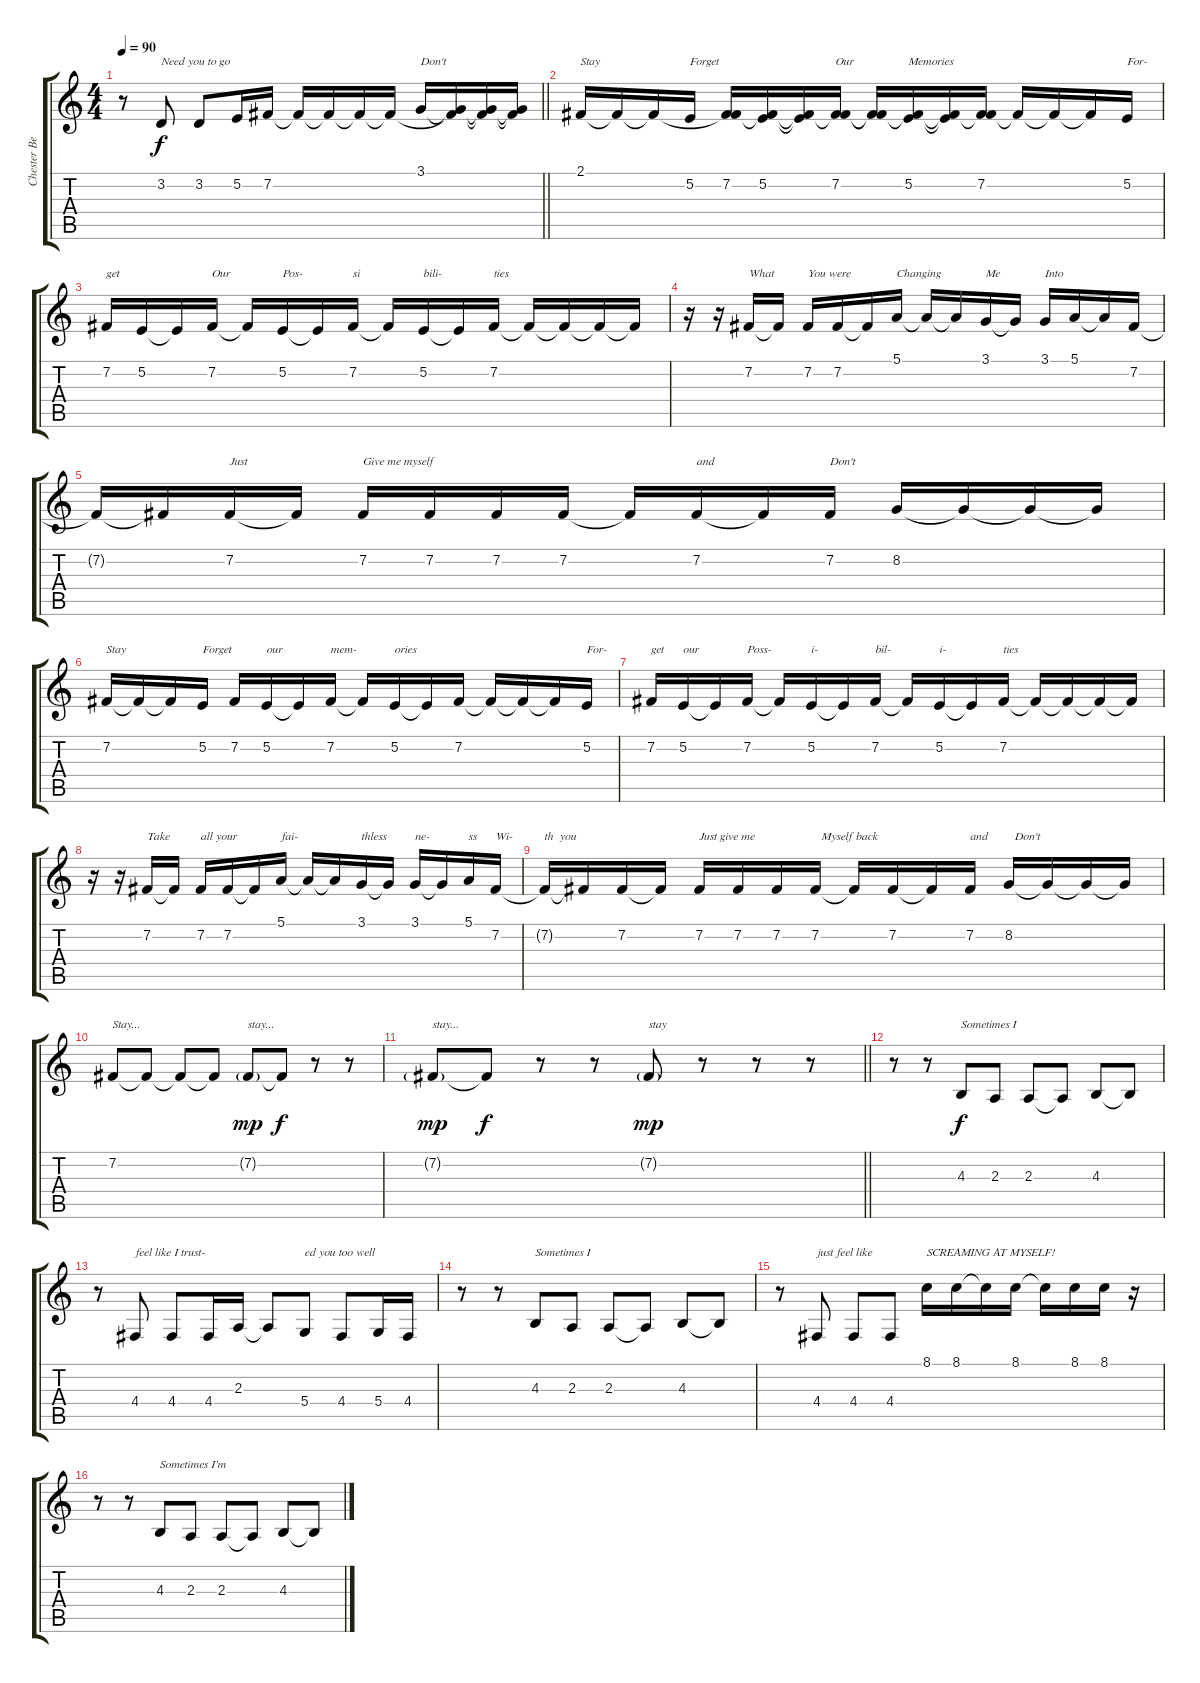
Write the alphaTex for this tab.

\track ("Chester Bennington - Vocals" "Chester Be") {instrument harmonica}
\staff {score tabs}
\tuning (E4 B3 G3 D3 A2 E2) {hide}
\ts (4 4)
\tempo 90
\clef g2
\barLineRight lightlight
\ks c
r.8{dy f} 3.2.8{txt "Need you to go"} 3.2.8 5.2.16 7.2.16 7.2{t}.16 7.2{t}.16 7.2{t}.16 7.2{t}.16 3.1.16{txt "Don't"} (3.1{t} 7.2{t}).16 (3.1{t} 7.2{t}).16 (3.1{t} 7.2{t}).16 |
2.1.16{txt "Stay"} 2.1{t}.16 2.1{t}.16 5.2.16{txt "Forget "} (2.1{t} 7.2).16 (2.1{t} 5.2).16 (2.1{t} 5.2{t}).16 (2.1{t} 7.2).16{txt "Our"} (2.1{t} 7.2{t}).16 (2.1{t} 5.2).16{txt "Memories"} (2.1{t} 5.2{t}).16 (2.1{t} 7.2).16 7.2{t}.16 7.2{t}.16 7.2{t}.16 5.2.16{txt "For-"} |
7.2.16{txt "get"} 5.2.16 5.2{t}.16 7.2.16{txt "Our"} 7.2{t}.16 5.2.16{txt "Pos-"} 5.2{t}.16 7.2.16{txt "si"} 7.2{t}.16 5.2.16{txt "bili-"} 5.2{t}.16 7.2.16{txt "ties"} 7.2{t}.16 7.2{t}.16 7.2{t}.16 7.2{t}.16 |
r.16 r.16 7.2.16{txt "What"} 7.2{t}.16 7.2.16{txt "You were"} 7.2.16 7.2{t}.16 5.1.16{txt "Changing"} 5.1{t}.16 5.1{t}.16 3.1.16{txt "Me"} 3.1{t}.16 3.1.16{txt "Into"} 5.1.16 5.1{t}.16 7.2.16 |
7.2{t}.16 7.2{t}.16 7.2.16{txt "Just"} 7.2{t}.16 7.2.16{txt "Give me myself"} 7.2.16 7.2.16 7.2.16 7.2{t}.16 7.2.16{txt "and"} 7.2{t}.16 7.2.16{txt "Don't "} 8.2.16 8.2{t}.16 8.2{t}.16 8.2{t}.16 |
7.2.16{txt "Stay"} 7.2{t}.16 7.2{t}.16 5.2.16{txt "Forget"} 7.2.16 5.2.16{txt "our"} 5.2{t}.16 7.2.16{txt "mem-"} 7.2{t}.16 5.2.16{txt "ories"} 5.2{t}.16 7.2.16 7.2{t}.16 7.2{t}.16 7.2{t}.16 5.2.16{txt "For-"} |
7.2.16{txt "get"} 5.2.16{txt "our"} 5.2{t}.16 7.2.16{txt "Poss-"} 7.2{t}.16 5.2.16{txt "i-"} 5.2{t}.16 7.2.16{txt "bil-"} 7.2{t}.16 5.2.16{txt "i-"} 5.2{t}.16 7.2.16{txt "ties"} 7.2{t}.16 7.2{t}.16 7.2{t}.16 7.2{t}.16 |
r.16 r.16 7.2.16{txt "Take"} 7.2{t}.16 7.2.16{txt "all your "} 7.2.16 7.2{t}.16 5.1.16{txt "fai-"} 5.1{t}.16 5.1{t}.16 3.1.16{txt "thless"} 3.1{t}.16 3.1.16{txt "ne-"} 3.1{t}.16 5.1.16{txt "ss"} 7.2.16{txt "Wi-"} |
7.2{t}.16{txt "th  you"} 7.2{t}.16 7.2.16 7.2{t}.16 7.2.16{txt "Just give me"} 7.2.16 7.2.16 7.2.16{txt "  Myself back"} 7.2{t}.16 7.2.16 7.2{t}.16 7.2.16{txt "and"} 8.2.16{txt "  Don't"} 8.2{t}.16 8.2{t}.16 8.2{t}.16 |
7.2.8{txt "Stay..."} 7.2{t}.8 7.2{t}.8 7.2{t}.8 7.2{g}.8{txt "stay..." dy mp} 7.2{t}.8{dy f} r.8 r.8 |
\barLineRight lightlight
7.2{g}.8{txt "stay..." dy mp} 7.2{t}.8{dy f} r.8 r.8 7.2{g}.8{txt "stay" dy mp} r.8 r.8 r.8 |
r.8 r.8 4.3.8{txt "Sometimes I" dy f} 2.3.8 2.3.8 2.3{t}.8 4.3.8 4.3{t}.8 |
r.8 4.4.8{txt "feel like I trust-"} 4.4.8 4.4.16 2.3.16 2.3{t}.8 5.4.8{txt "ed you too well"} 4.4.8 5.4.16 4.4.16 |
r.8 r.8 4.3.8{txt "Sometimes I"} 2.3.8 2.3.8 2.3{t}.8 4.3.8 4.3{t}.8 |
r.8 4.4.8{txt "just feel like "} 4.4.8 4.4.8 8.1.16{txt "SCREAMING AT MYSELF!"} 8.1.16 8.1{t}.16 8.1.16 8.1{t}.16 8.1.16 8.1.16 r.16 |
r.8 r.8 4.3.8{txt "Sometimes I’m "} 2.3.8 2.3.8 2.3{t}.8 4.3.8 4.3{t}.8
